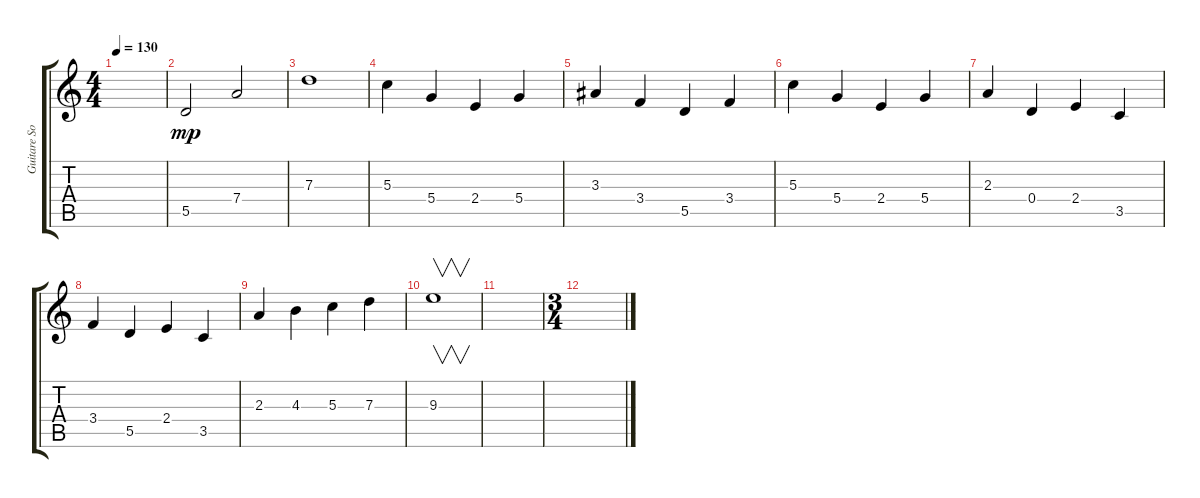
\track ("Guitare Solo" "Guitare So") {instrument distortionguitar}
\staff {score tabs}
\tuning (E4 B3 G3 D3 A2 D2) {hide}
\ts (4 4)
\tempo 130
\clef g2
\ks c
|
5.5.2{dy mp} 7.4.2 |
7.3.1 |
5.3.4 5.4.4 2.4.4 5.4.4 |
3.3.4 3.4.4 5.5.4 3.4.4 |
5.3.4 5.4.4 2.4.4 5.4.4 |
2.3.4 0.4.4 2.4.4 3.5.4 |
3.4.4 5.5.4 2.4.4 3.5.4 |
2.3.4 4.3.4 5.3.4 7.3.4 |
9.3.1{v} |
|
\ts (3 4)
